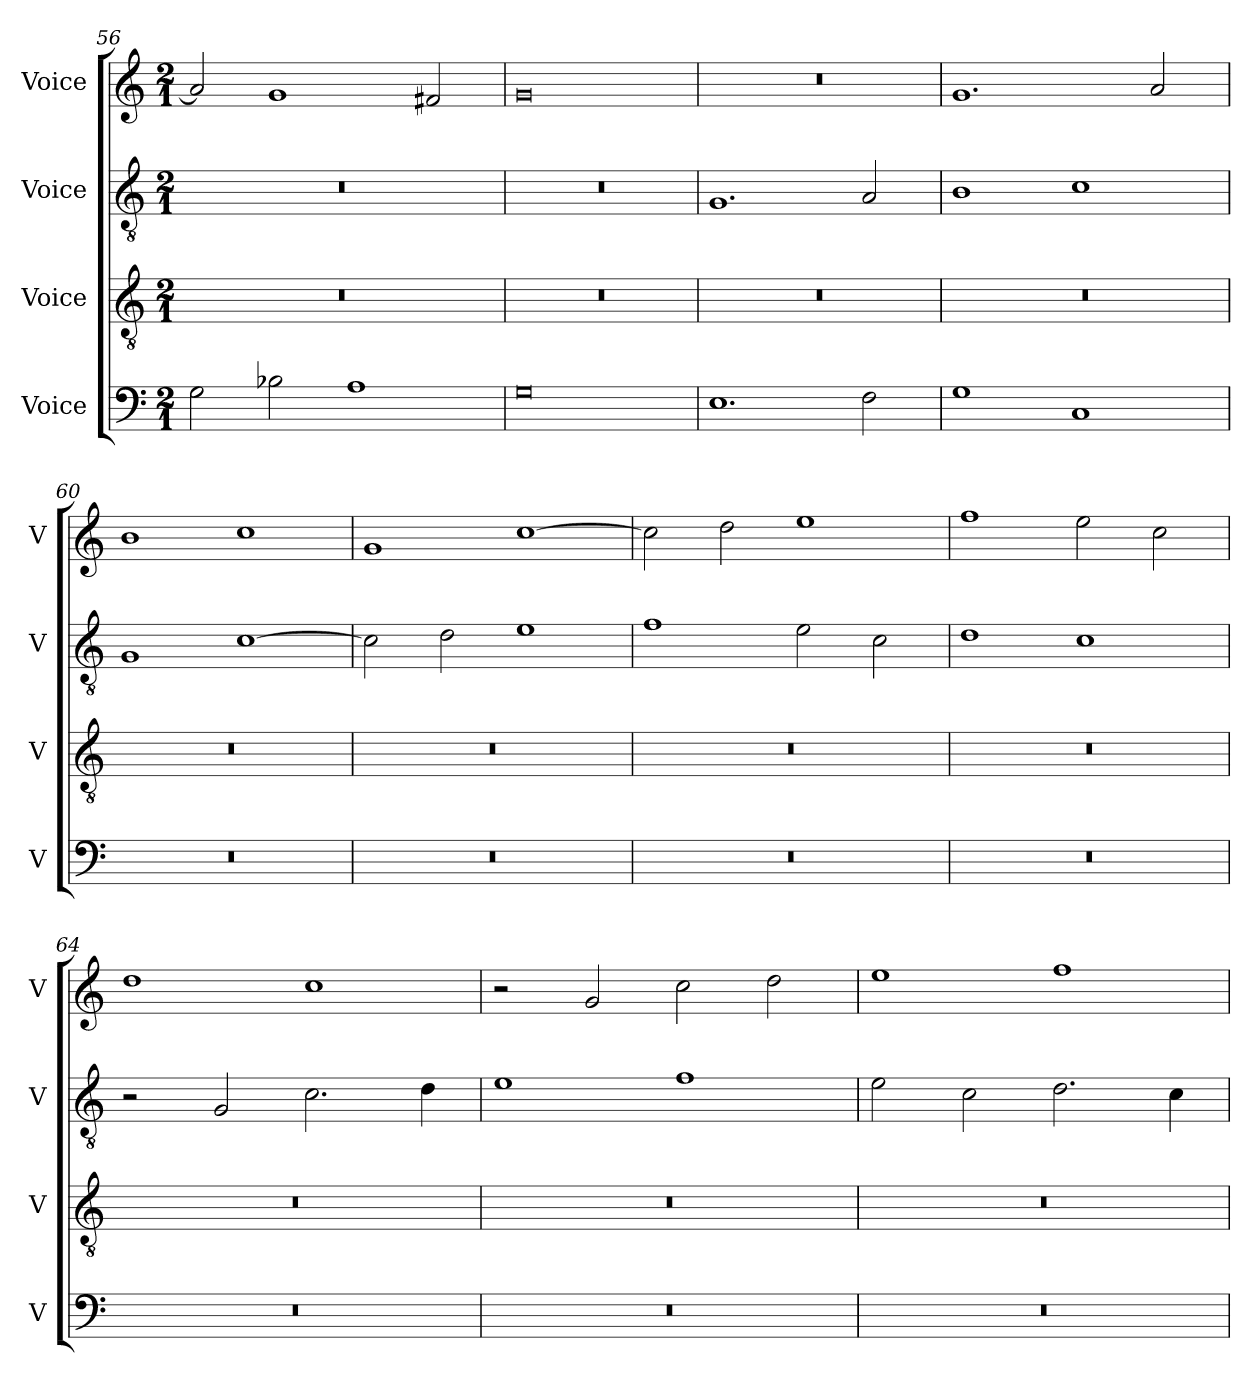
**kern	**kern	**kern	**kern
*part4	*part3	*part2	*part1
*staff4	*staff3	*staff2	*staff1
*I"Voice	*I"Voice	*I"Voice	*I"Voice
*I'V	*I'V	*I'V	*I'V
*clefF4	*clefGv2	*clefGv2	*clefG2
*k[]	*k[]	*k[]	*k[]
*M2/1	*M2/1	*M2/1	*M2/1
=56	=56	=56	=56
2G\	0r	0r	2a/]
2B-X\	.	.	1g
1A	.	.	.
.	.	.	2f#X/
!!LO:PB:g=z
=57	=57	=57	=57
0G	0r	0r	0g
=58	=58	=58	=58
1.E	0r	1.G	0r
2F\	.	2A/	.
=59	=59	=59	=59
1G	0r	1B	1.g
1C	.	1c	.
.	.	.	2a/
=60	=60	=60	=60
0r	0r	1G	1b
.	.	[1c	1cc
=61	=61	=61	=61
0r	0r	2c\]	1g
.	.	2d\	.
.	.	1e	[1cc
!!LO:LB:g=z
=62	=62	=62	=62
0r	0r	1f	2cc\]
.	.	.	2dd\
.	.	2e\	1ee
.	.	2c\	.
=63	=63	=63	=63
0r	0r	1d	1ff
.	.	1c	2ee\
.	.	.	2cc\
=64	=64	=64	=64
0r	0r	2r	1dd
.	.	2G/	.
.	.	2.c\	1cc
.	.	4d\	.
=65	=65	=65	=65
0r	0r	1e	2r
.	.	.	2g/
.	.	1f	2cc\
.	.	.	2dd\
!!LO:LB:g=z
=66	=66	=66	=66
0r	0r	2e\	1ee
.	.	2c\	.
.	.	2.d\	1ff
.	.	4c\	.
=	=	=	=
*-	*-	*-	*-
